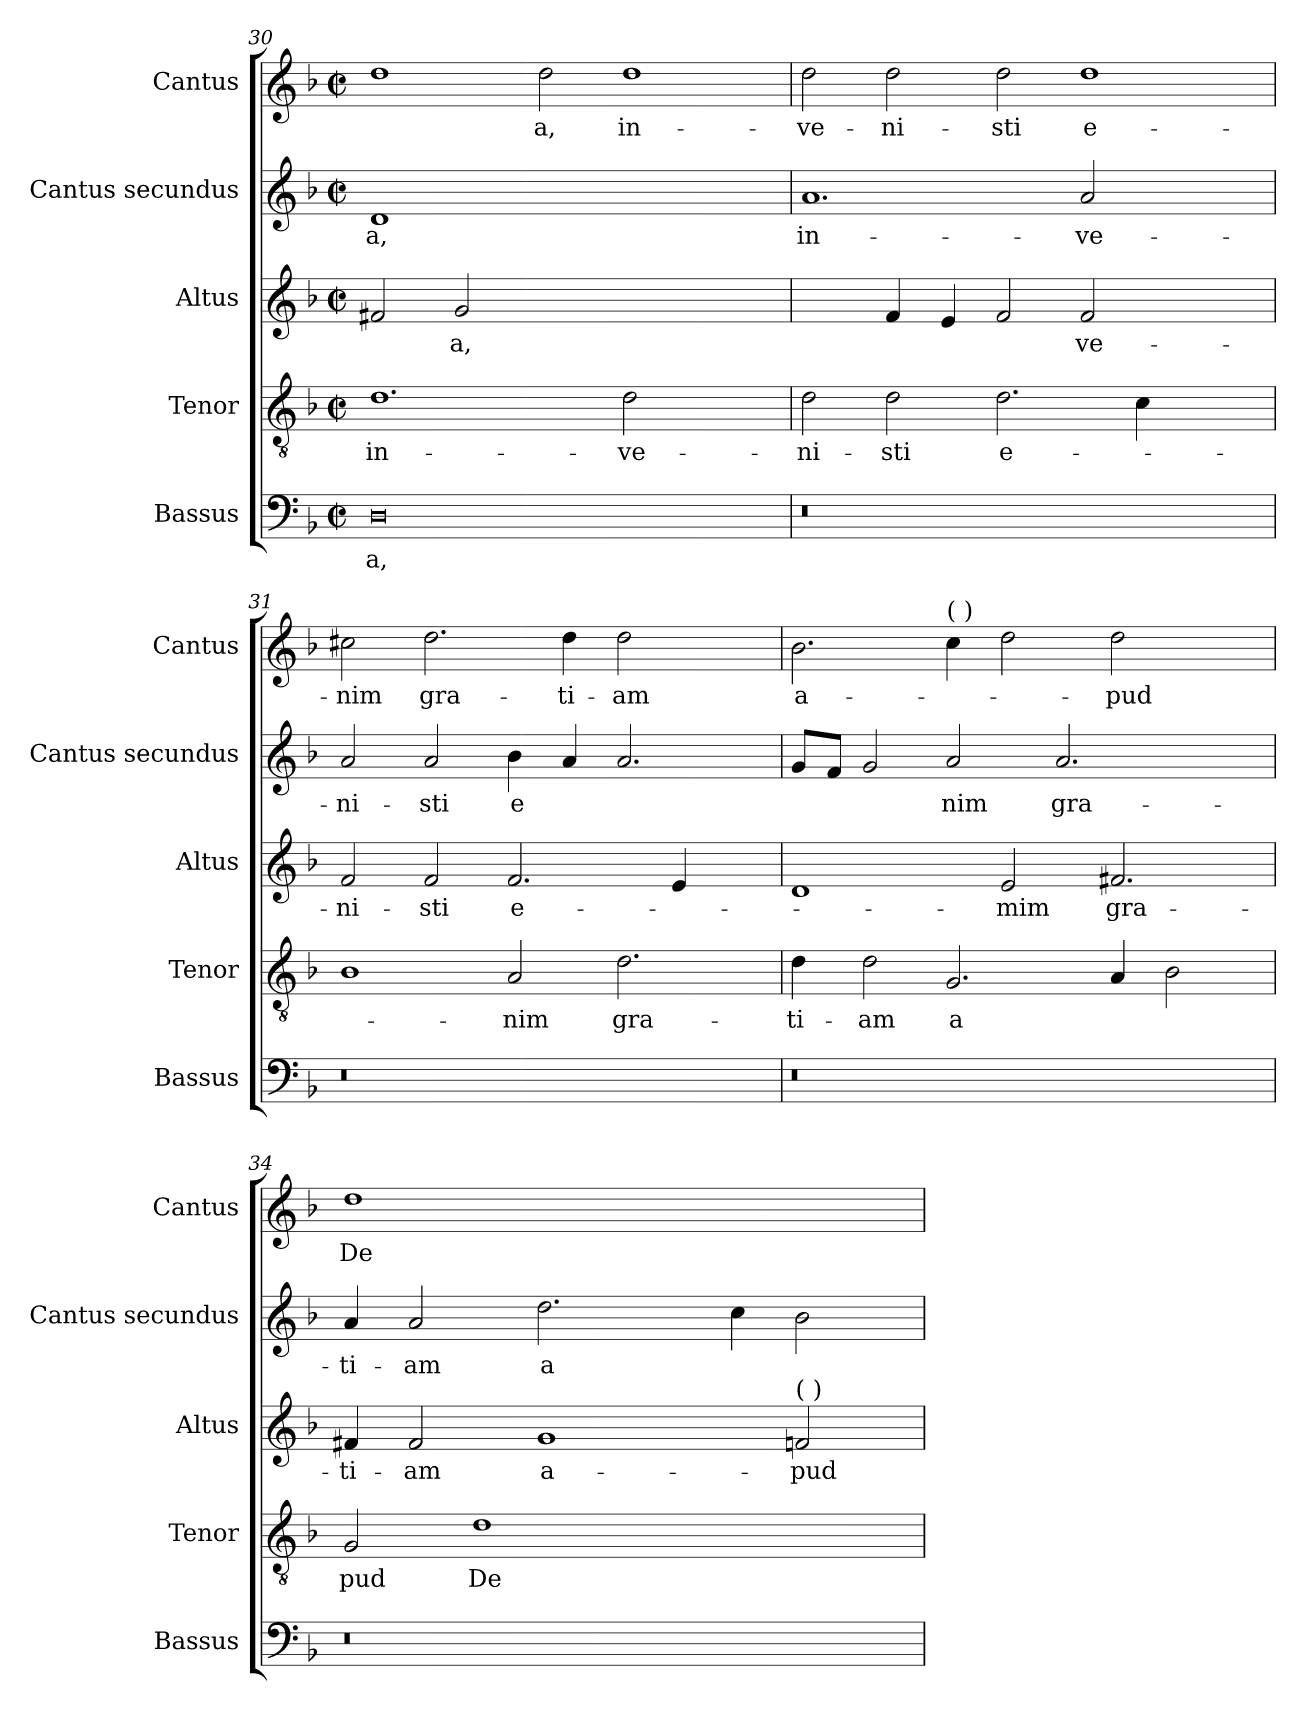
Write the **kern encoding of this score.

**kern	**text	**kern	**text	**kern	**text	**kern	**text	**kern	**text
*part5	*part5	*part4	*part4	*part3	*part3	*part2	*part2	*part1	*part1
*staff5	*staff5	*staff4	*staff4	*staff3	*staff3	*staff2	*staff2	*staff1	*staff1
*I"Bassus	*	*I"Tenor	*	*I"Altus	*	*I"Cantus secundus	*	*I"Cantus	*
*I'Bassus	*	*I'Tenor	*	*I'Altus	*	*I'Cantus secundus	*	*I'Cantus	*
!!LO:LB:g=z
*clefF4	*	*clefGv2	*	*clefG2	*	*clefG2	*	*clefG2	*
*k[b-]	*	*k[b-]	*	*k[b-]	*	*k[b-]	*	*k[b-]	*
*F:	*	*F:	*	*F:	*	*F:	*	*F:	*
*M4/2	*	*M4/2	*	*M4/2	*	*M4/2	*	*M4/2	*
*met(c|)	*	*met(c|)	*	*met(c|)	*	*met(c|)	*	*met(c|)	*
=30	=30	=30	=30	=30	=30	=30	=30	=30	=30
!	!LO:LY:b	!	!LO:LY:b	!	!	!	!LO:LY:b	!	!
*	*	*	*	*	*	*	*	*^	*
0D	a,	1.d	in-	2f#X	.	1d	a,	1dd	0ryy	.
!	!	!	!	!	!LO:LY:b	!	!	!	!	!
.	.	.	.	2g	a,	.	.	.	.	.
!	!	!	!	!	!LO:LY:b	!	!	!	!	!LO:LY:b
.	.	.	.	[2gyy	in-	1.ryy	.	2dd	.	a,
!	!	!	!LO:LY:b	!	!	!	!	!	!	!LO:LY:b
.	.	2d	-ve-	1ryy	.	.	.	1dd	.	in-
2ryy	.	2ryy	.	.	.	.	.	.	2ryy	.
!!LO:LB:g=z	!!
=30	=30	=30	=30	=30	=30	=30	=30	=30	=30	=30
!	!	!	!LO:LY:b	!	!	!	!LO:LY:b	!	!	!LO:LY:b
0r	.	2d	-ni-	2gyy]	.	1.a	in-	2dd	0ryy	-ve-
!	!	!	!LO:LY:b	!	!	!	!	!	!	!LO:LY:b
.	.	2d	-sti	4f	.	.	.	2dd	.	-ni-
.	.	.	.	4e	.	.	.	.	.	.
!	!	!	!LO:LY:b	!	!	!	!	!	!	!LO:LY:b
.	.	2.d	e-	2f	.	.	.	2dd	.	-sti
!	!	!	!	!	!LO:LY:b	!	!LO:LY:b	!	!	!LO:LY:b
.	.	.	.	2f	-ve-	2a	-ve-	1dd	.	e-
.	.	4c	.	.	.	.	.	.	.	.
2ryy	.	2ryy	.	2ryy	.	2ryy	.	.	2ryy	.
=31	=31	=31	=31	=31	=31	=31	=31	=31	=31	=31
!	!	!	!	!	!LO:LY:b	!	!LO:LY:b	!	!	!LO:LY:b
0r	.	1B-	.	2f	-ni-	2a	-ni-	2cc#X	1ryy	-nim
!	!	!	!	!	!LO:LY:b	!	!LO:LY:b	!	!	!LO:LY:b
.	.	.	.	2f	-sti	2a	-sti	2.dd	.	gra-
!	!	!	!LO:LY:b	!	!LO:LY:b	!	!LO:LY:b	!	!	!
.	.	2A	-nim	2.f	e-	4b-	e	.	2ryy	.
!	!	!	!	!	!	!	!	!	!	!LO:LY:b
.	.	.	.	.	.	4a	.	4dd	.	-ti-
!	!	!	!LO:LY:b	!	!	!	!	!	!	!LO:LY:b
.	.	2.d	gra-	.	.	2.a	.	2dd	2ryy	-am
.	.	.	.	4e	.	.	.	.	.	.
4ryy	.	.	.	4ryy	.	.	.	4ryy	4ryy	.
=33	=33	=33	=33	=33	=33	=33	=33	=33	=33	=33
!	!	!	!LO:LY:b	!	!	!	!	!	!	!LO:LY:b
0r	.	4d	-ti-	1d	.	8gL	.	2.b-	4ryy	a-
.	.	.	.	.	.	8fJ	.	.	.	.
!	!	!	!LO:LY:b	!	!	!	!	!	!	!
.	.	2d	-am	.	.	2g	.	.	0ryy	.
!	!	!	!	!	!	!	!	!LO:TX:a:t=(  )	!	!
!	!	!	!LO:LY:b	!	!	!	!LO:LY:b	!	!	!
.	.	2.G	a	.	.	2a	nim	4cc	.	.
!	!	!	!	!	!LO:LY:b	!	!	!	!	!
.	.	.	.	2e	-mim	.	.	2dd	.	.
!	!	!	!	!	!	!	!LO:LY:b	!	!	!
.	.	.	.	.	.	2.a	gra-	.	.	.
!	!	!	!	!	!LO:LY:b	!	!	!	!	!LO:LY:b
.	.	4A	.	2.f#X	gra-	.	.	2dd	.	-pud
.	.	2B-	.	.	.	.	.	.	.	.
4ryy	.	.	.	.	.	4ryy	.	4ryy	.	.
=34	=34	=34	=34	=34	=34	=34	=34	=34	=34	=34
!	!	!	!LO:LY:b	!	!LO:LY:b	!	!LO:LY:b	!	!	!LO:LY:b
0r	.	2G	pud	4f#	-ti-	4a	-ti-	1dd	1ryy	De-
!	!	!	!	!	!LO:LY:b	!	!LO:LY:b	!	!	!
.	.	.	.	2f#	-am	2a	-am	.	.	.
!	!	!	!LO:LY:b	!	!	!	!	!	!	!
.	.	1d	De-	.	.	.	.	.	.	.
!	!	!	!	!	!LO:LY:b	!	!LO:LY:b	!	!	!
.	.	.	.	1g	a-	2.dd	a	.	.	.
.	.	.	.	.	.	.	.	1ryy	4ryy	.
.	.	.	.	.	.	.	.	.	1ryy	.
.	.	2.ryy	.	.	.	4cc	.	.	.	.
!	!	!	!	!LO:TX:a:t=(  )	!	!	!	!	!	!
!	!	!	!	!	!LO:LY:b	!	!	!	!	!
.	.	.	.	2fn	-pud	2b-	.	.	.	.
4ryy	.	.	.	.	.	.	.	4ryy	.	.
*	*	*	*	*	*	*	*	*v	*v	*
=	=	=	=	=	=	=	=	=	=
*-	*-	*-	*-	*-	*-	*-	*-	*-	*-
